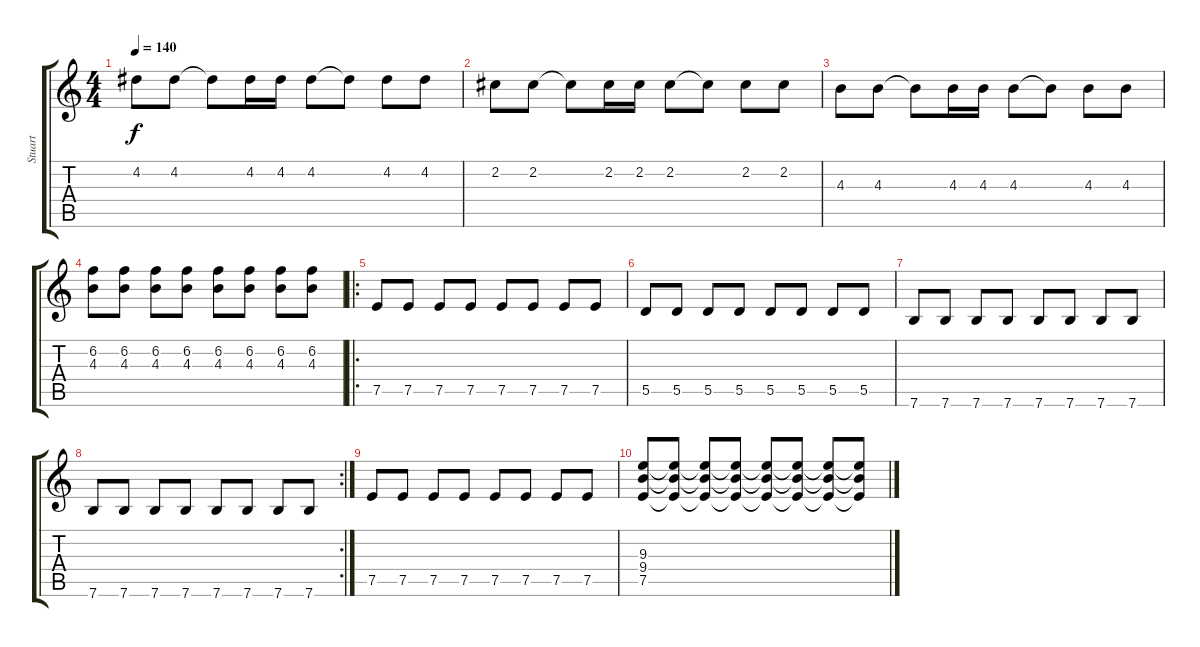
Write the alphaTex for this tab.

\track ("Stuart" "Stuart") {instrument overdrivenguitar}
\staff {score tabs}
\tuning (E4 B3 G3 D3 A2 E2) {hide}
\ts (4 4)
\tempo 140
\clef g2
\ks c
4.2.8{dy f} 4.2.8 4.2{t}.8 4.2.16 4.2.16 4.2.8 4.2{t}.8 4.2.8 4.2.8 |
2.2.8 2.2.8 2.2{t}.8 2.2.16 2.2.16 2.2.8 2.2{t}.8 2.2.8 2.2.8 |
4.3.8 4.3.8 4.3{t}.8 4.3.16 4.3.16 4.3.8 4.3{t}.8 4.3.8 4.3.8 |
(6.2 4.3).8 (6.2 4.3).8 (6.2 4.3).8 (6.2 4.3).8 (6.2 4.3).8 (6.2 4.3).8 (6.2 4.3).8 (6.2 4.3).8 |
\ro
7.5.8 7.5.8 7.5.8 7.5.8 7.5.8 7.5.8 7.5.8 7.5.8 |
5.5.8 5.5.8 5.5.8 5.5.8 5.5.8 5.5.8 5.5.8 5.5.8 |
7.6.8 7.6.8 7.6.8 7.6.8 7.6.8 7.6.8 7.6.8 7.6.8 |
\rc 2
7.6.8 7.6.8 7.6.8 7.6.8 7.6.8 7.6.8 7.6.8 7.6.8 |
7.5.8 7.5.8 7.5.8 7.5.8 7.5.8 7.5.8 7.5.8 7.5.8 |
(9.3 9.4 7.5).8 (9.3{t} 9.4{t} 7.5{t}).8 (9.3{t} 9.4{t} 7.5{t}).8 (9.3{t} 9.4{t} 7.5{t}).8 (9.3{t} 9.4{t} 7.5{t}).8 (9.3{t} 9.4{t} 7.5{t}).8 (9.3{t} 9.4{t} 7.5{t}).8 (9.3{t} 9.4{t} 7.5{t}).8
